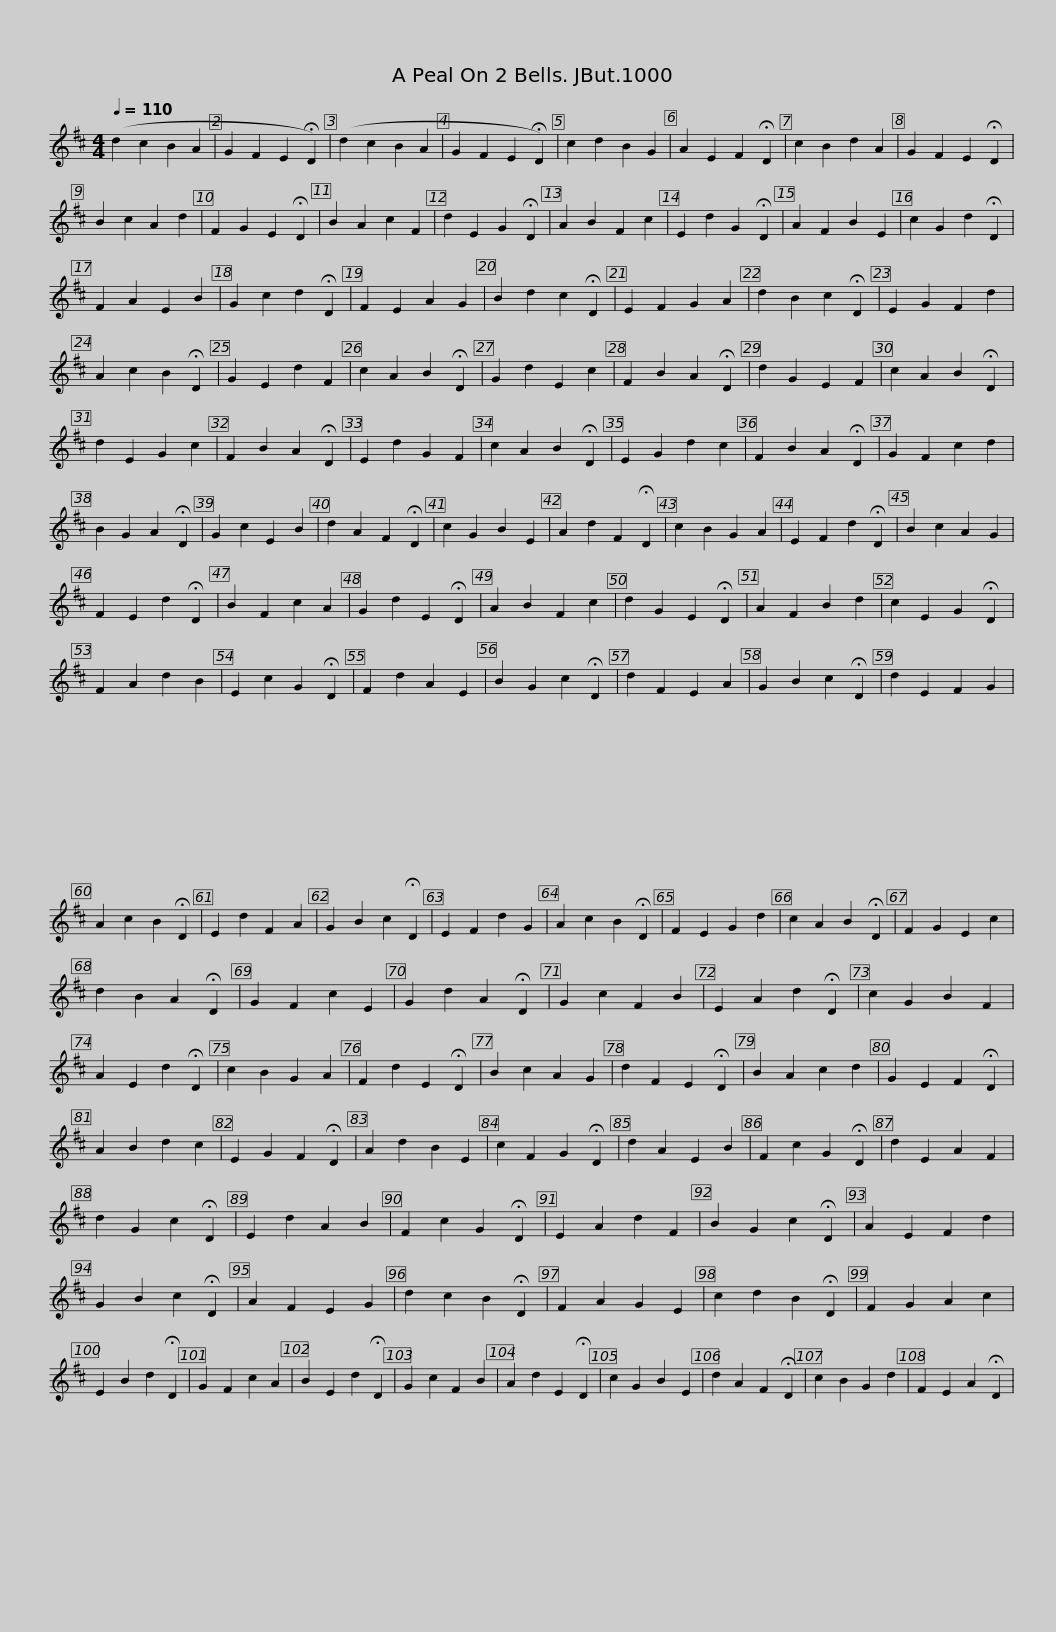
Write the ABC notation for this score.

X:1
L:1/8
Q:1/4=110
M:4/4
I:linebreak $
K:D
V:1 treble
V:1
 (d2 c2 B2 A2 | G2 F2 E2 !fermata!D2) | (d2 c2 B2 A2 | G2 F2 E2 !fermata!D2) | c2 d2 B2 G2 | %5
 A2 E2 F2 !fermata!D2 | c2 B2 d2 A2 | G2 F2 E2 !fermata!D2 | B2 c2 A2 d2 | F2 G2 E2 !fermata!D2 |$ %10
 B2 A2 c2 F2 | d2 E2 G2 !fermata!D2 | A2 B2 F2 c2 | E2 d2 G2 !fermata!D2 | A2 F2 B2 E2 | %15
 c2 G2 d2 !fermata!D2 | F2 A2 E2 B2 | G2 c2 d2 !fermata!D2 | F2 E2 A2 G2 | B2 d2 c2 !fermata!D2 |$ %20
 E2 F2 G2 A2 | d2 B2 c2 !fermata!D2 | E2 G2 F2 d2 | A2 c2 B2 !fermata!D2 | G2 E2 d2 F2 | %25
 c2 A2 B2 !fermata!D2 | G2 d2 E2 c2 | F2 B2 A2 !fermata!D2 | d2 G2 E2 F2 | c2 A2 B2 !fermata!D2 |$ %30
 d2 E2 G2 c2 | F2 B2 A2 !fermata!D2 | E2 d2 G2 F2 | c2 A2 B2 !fermata!D2 | E2 G2 d2 c2 | %35
 F2 B2 A2 !fermata!D2 | G2 F2 c2 d2 | B2 G2 A2 !fermata!D2 | G2 c2 E2 B2 | d2 A2 F2 !fermata!D2 |$ %40
 c2 G2 B2 E2 | A2 d2 F2 !fermata!D2 | c2 B2 G2 A2 | E2 F2 d2 !fermata!D2 | B2 c2 A2 G2 | %45
 F2 E2 d2 !fermata!D2 | B2 F2 c2 A2 | G2 d2 E2 !fermata!D2 | A2 B2 F2 c2 | d2 G2 E2 !fermata!D2 |$ %50
 A2 F2 B2 d2 | c2 E2 G2 !fermata!D2 | F2 A2 d2 B2 | E2 c2 G2 !fermata!D2 | F2 d2 A2 E2 | %55
 B2 G2 c2 !fermata!D2 | d2 F2 E2 A2 | G2 B2 c2 !fermata!D2 | d2 E2 F2 G2 | A2 c2 B2 !fermata!D2 |$ %60
 E2 d2 F2 A2 | G2 B2 c2 !fermata!D2 | E2 F2 d2 G2 | A2 c2 B2 !fermata!D2 | F2 E2 G2 d2 | %65
 c2 A2 B2 !fermata!D2 | F2 G2 E2 c2 | d2 B2 A2 !fermata!D2 | G2 F2 c2 E2 | G2 d2 A2 !fermata!D2 |$ %70
 G2 c2 F2 B2 | E2 A2 d2 !fermata!D2 | c2 G2 B2 F2 | A2 E2 d2 !fermata!D2 | c2 B2 G2 A2 | %75
 F2 d2 E2 !fermata!D2 | B2 c2 A2 G2 | d2 F2 E2 !fermata!D2 | B2 A2 c2 d2 | G2 E2 F2 !fermata!D2 |$ %80
 A2 B2 d2 c2 | E2 G2 F2 !fermata!D2 | A2 d2 B2 E2 | c2 F2 G2 !fermata!D2 | d2 A2 E2 B2 | %85
 F2 c2 G2 !fermata!D2 | d2 E2 A2 F2 | d2 G2 c2 !fermata!D2 | E2 d2 A2 B2 | F2 c2 G2 !fermata!D2 |$ %90
 E2 A2 d2 F2 | B2 G2 c2 !fermata!D2 | A2 E2 F2 d2 | G2 B2 c2 !fermata!D2 | A2 F2 E2 G2 | %95
 d2 c2 B2 !fermata!D2 | F2 A2 G2 E2 | c2 d2 B2 !fermata!D2 | F2 G2 A2 c2 | E2 B2 d2 !fermata!D2 |$ %100
 G2 F2 c2 A2 | B2 E2 d2 !fermata!D2 | G2 c2 F2 B2 | A2 d2 E2 !fermata!D2 | c2 G2 B2 E2 | %105
 d2 A2 F2 !fermata!D2 | c2 B2 G2 d2 | F2 E2 A2 !fermata!D2 | %108
